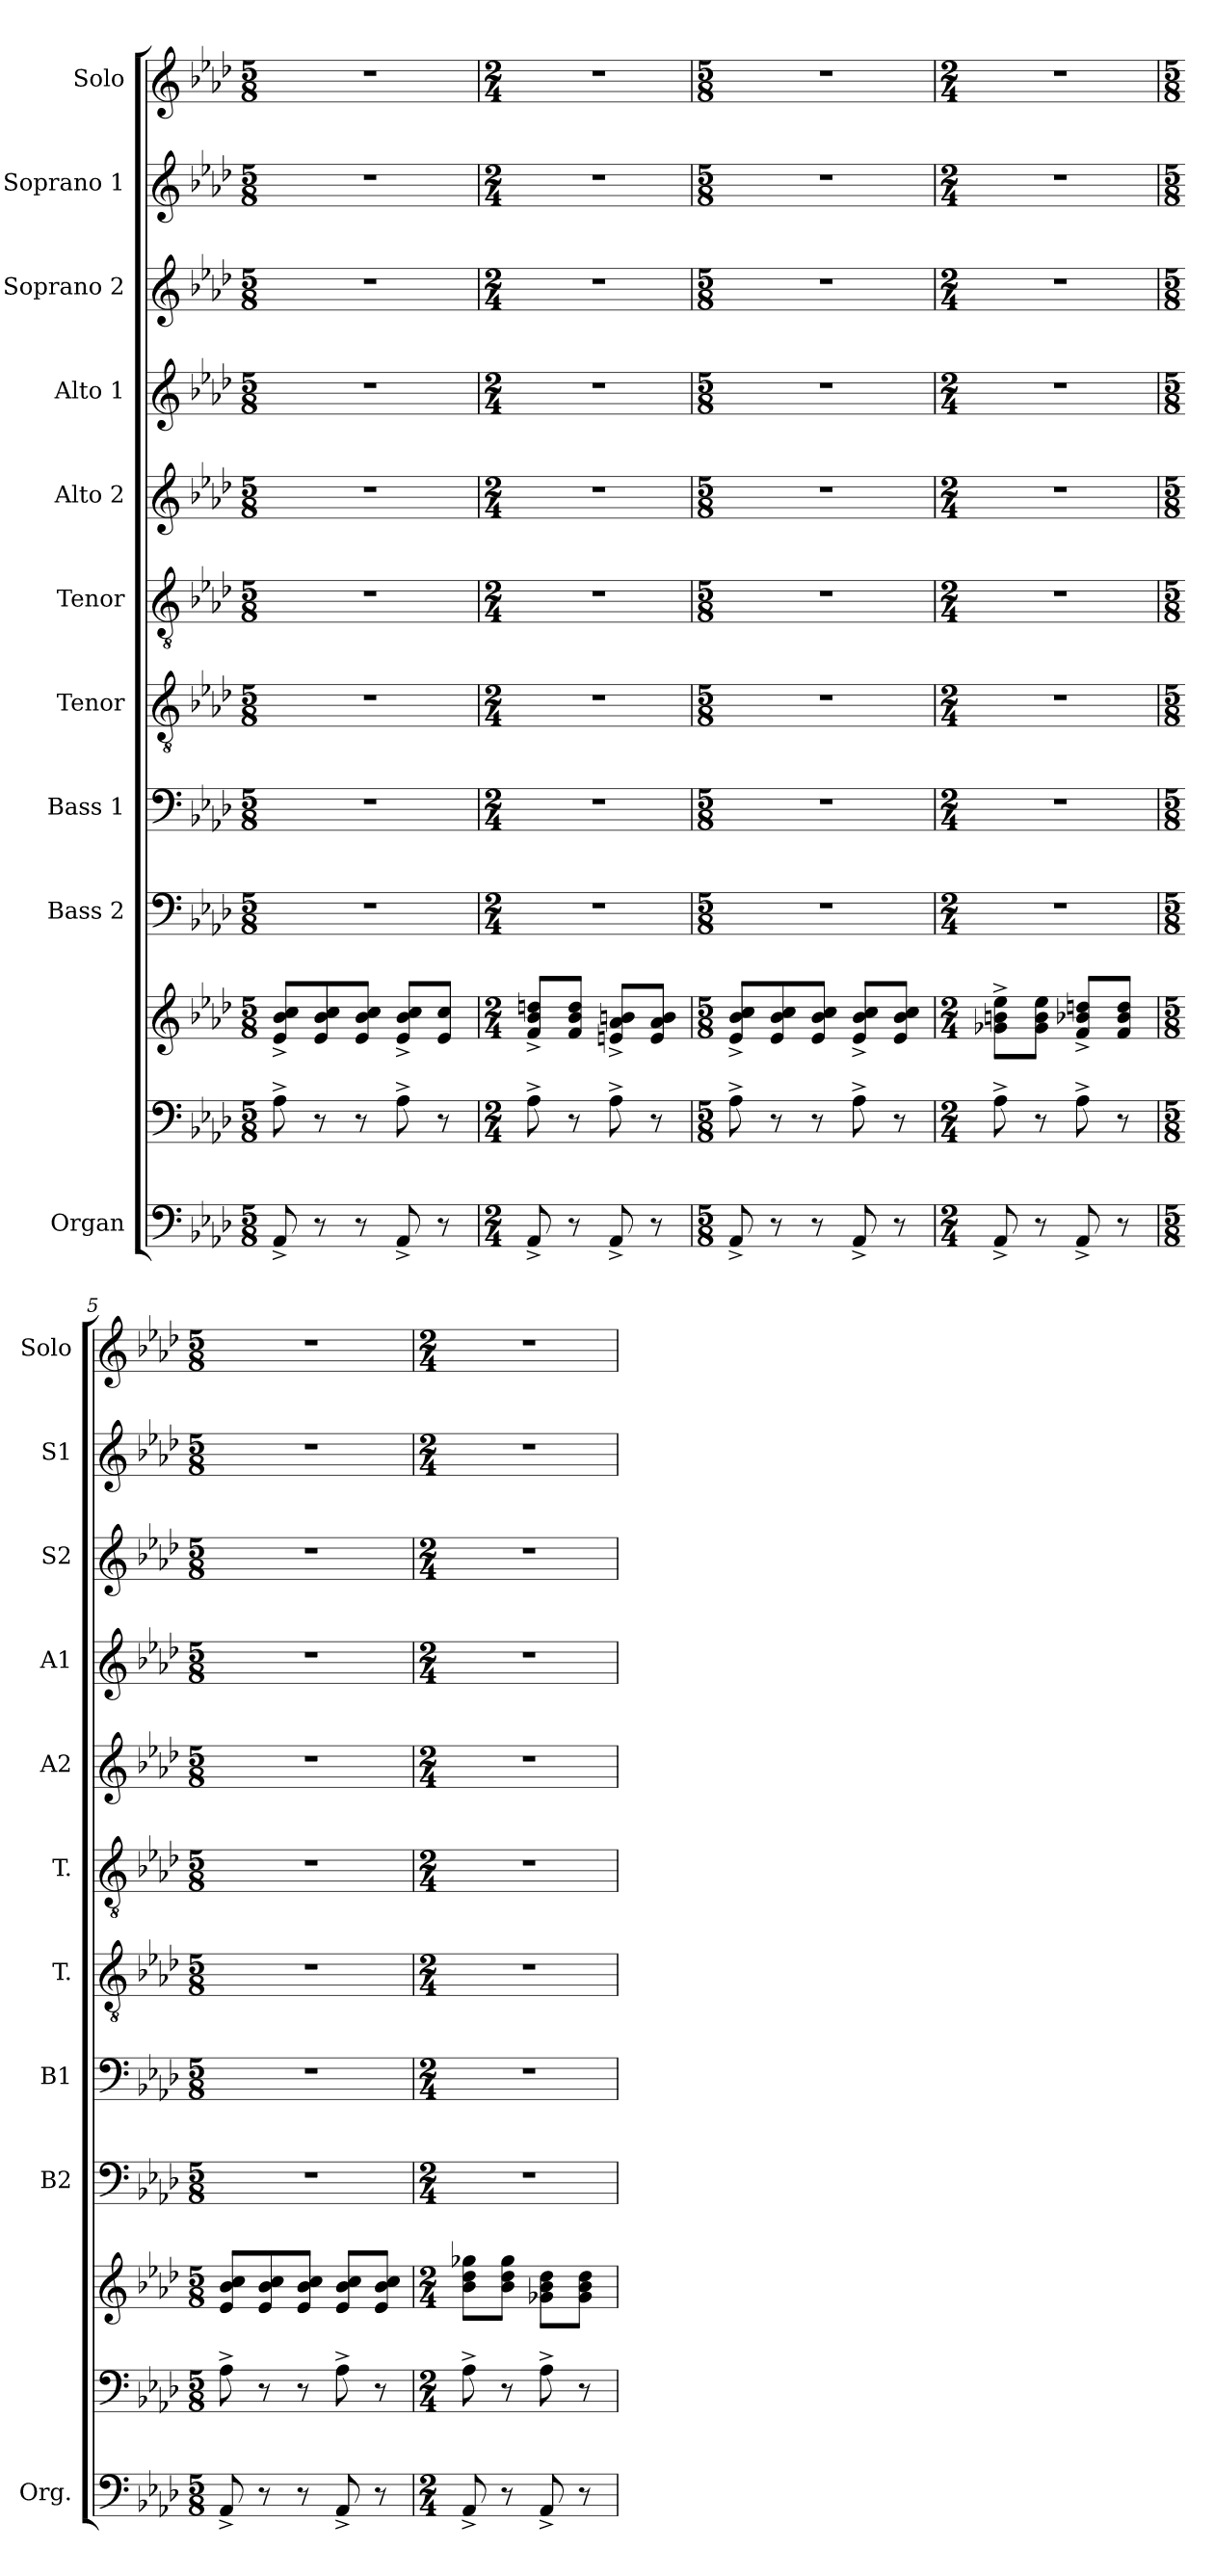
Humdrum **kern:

**kern	**kern	**kern	**kern	**kern	**kern	**kern	**kern	**kern	**kern	**kern	**kern
*part10	*part10	*part10	*part9	*part8	*part7	*part6	*part5	*part4	*part3	*part2	*part1
*staff12	*staff11	*staff10	*staff9	*staff8	*staff7	*staff6	*staff5	*staff4	*staff3	*staff2	*staff1
*I"Organ	*	*	*I"Bass 2	*I"Bass 1	*I"Tenor	*I"Tenor	*I"Alto 2	*I"Alto 1	*I"Soprano 2	*I"Soprano 1	*I"Solo
*I'Org.	*	*	*I'B2	*I'B1	*I'T.	*I'T.	*I'A2	*I'A1	*I'S2	*I'S1	*I'Solo
*clefF4	*clefF4	*clefG2	*clefF4	*clefF4	*clefGv2	*clefGv2	*clefG2	*clefG2	*clefG2	*clefG2	*clefG2
*k[b-e-a-d-]	*k[b-e-a-d-]	*k[b-e-a-d-]	*k[b-e-a-d-]	*k[b-e-a-d-]	*k[b-e-a-d-]	*k[b-e-a-d-]	*k[b-e-a-d-]	*k[b-e-a-d-]	*k[b-e-a-d-]	*k[b-e-a-d-]	*k[b-e-a-d-]
*M5/8	*M5/8	*M5/8	*M5/8	*M5/8	*M5/8	*M5/8	*M5/8	*M5/8	*M5/8	*M5/8	*M5/8
*MM132	*MM132	*MM132	*MM132	*MM132	*MM132	*MM132	*MM132	*MM132	*MM132	*MM132	*MM132
=1	=1	=1	=1	=1	=1	=1	=1	=1	=1	=1	=1
8AA-^/	8A-^\	8e-/^ 8b-/^ 8cc/^L	8%5r	8%5r	8%5r	8%5r	8%5r	8%5r	8%5r	8%5r	8%5r
8r	8r	8e-/ 8b-/ 8cc/	.	.	.	.	.	.	.	.	.
8r	8r	8e-/ 8b-/ 8cc/J	.	.	.	.	.	.	.	.	.
8AA-^/	8A-^\	8e-/^ 8b-/^ 8cc/^L	.	.	.	.	.	.	.	.	.
8r	8r	8e-/ 8cc/J	.	.	.	.	.	.	.	.	.
=2	=2	=2	=2	=2	=2	=2	=2	=2	=2	=2	=2
*M2/4	*M2/4	*M2/4	*M2/4	*M2/4	*M2/4	*M2/4	*M2/4	*M2/4	*M2/4	*M2/4	*M2/4
8AA-^/	8A-^\	8f/^ 8b-/^ 8ddn/^L	2r	2r	2r	2r	2r	2r	2r	2r	2r
8r	8r	8f/ 8b-/ 8dd/J	.	.	.	.	.	.	.	.	.
8AA-^/	8A-^\	8en/^ 8a-/^ 8bn/^L	.	.	.	.	.	.	.	.	.
8r	8r	8e/ 8a-/ 8b/J	.	.	.	.	.	.	.	.	.
=3	=3	=3	=3	=3	=3	=3	=3	=3	=3	=3	=3
*M5/8	*M5/8	*M5/8	*M5/8	*M5/8	*M5/8	*M5/8	*M5/8	*M5/8	*M5/8	*M5/8	*M5/8
8AA-^/	8A-^\	8e-/^ 8b-/^ 8cc/^L	8%5r	8%5r	8%5r	8%5r	8%5r	8%5r	8%5r	8%5r	8%5r
8r	8r	8e-/ 8b-/ 8cc/	.	.	.	.	.	.	.	.	.
8r	8r	8e-/ 8b-/ 8cc/J	.	.	.	.	.	.	.	.	.
8AA-^/	8A-^\	8e-/^ 8b-/^ 8cc/^L	.	.	.	.	.	.	.	.	.
8r	8r	8e-/ 8b-/ 8cc/J	.	.	.	.	.	.	.	.	.
=4	=4	=4	=4	=4	=4	=4	=4	=4	=4	=4	=4
*M2/4	*M2/4	*M2/4	*M2/4	*M2/4	*M2/4	*M2/4	*M2/4	*M2/4	*M2/4	*M2/4	*M2/4
8AA-^/	8A-^\	8g-X\^ 8bn\^ 8ee-\^L	2r	2r	2r	2r	2r	2r	2r	2r	2r
8r	8r	8g-\ 8b\ 8ee-\J	.	.	.	.	.	.	.	.	.
8AA-^/	8A-^\	8f/^ 8b-X/^ 8ddn/^L	.	.	.	.	.	.	.	.	.
8r	8r	8f/ 8b-/ 8dd/J	.	.	.	.	.	.	.	.	.
=5	=5	=5	=5	=5	=5	=5	=5	=5	=5	=5	=5
*M5/8	*M5/8	*M5/8	*M5/8	*M5/8	*M5/8	*M5/8	*M5/8	*M5/8	*M5/8	*M5/8	*M5/8
8AA-^/	8A-^\	8e-/ 8b-/ 8cc/L	8%5r	8%5r	8%5r	8%5r	8%5r	8%5r	8%5r	8%5r	8%5r
8r	8r	8e-/ 8b-/ 8cc/	.	.	.	.	.	.	.	.	.
8r	8r	8e-/ 8b-/ 8cc/J	.	.	.	.	.	.	.	.	.
8AA-^/	8A-^\	8e-/ 8b-/ 8cc/L	.	.	.	.	.	.	.	.	.
8r	8r	8e-/ 8b-/ 8cc/J	.	.	.	.	.	.	.	.	.
=6	=6	=6	=6	=6	=6	=6	=6	=6	=6	=6	=6
*M2/4	*M2/4	*M2/4	*M2/4	*M2/4	*M2/4	*M2/4	*M2/4	*M2/4	*M2/4	*M2/4	*M2/4
8AA-^/	8A-^\	8b-\ 8dd-\ 8gg-X\L	2r	2r	2r	2r	2r	2r	2r	2r	2r
8r	8r	8b-\ 8dd-\ 8gg-\J	.	.	.	.	.	.	.	.	.
8AA-^/	8A-^\	8g-X\ 8b-\ 8dd-\L	.	.	.	.	.	.	.	.	.
8r	8r	8g-\ 8b-\ 8dd-\J	.	.	.	.	.	.	.	.	.
=	=	=	=	=	=	=	=	=	=	=	=
*-	*-	*-	*-	*-	*-	*-	*-	*-	*-	*-	*-
